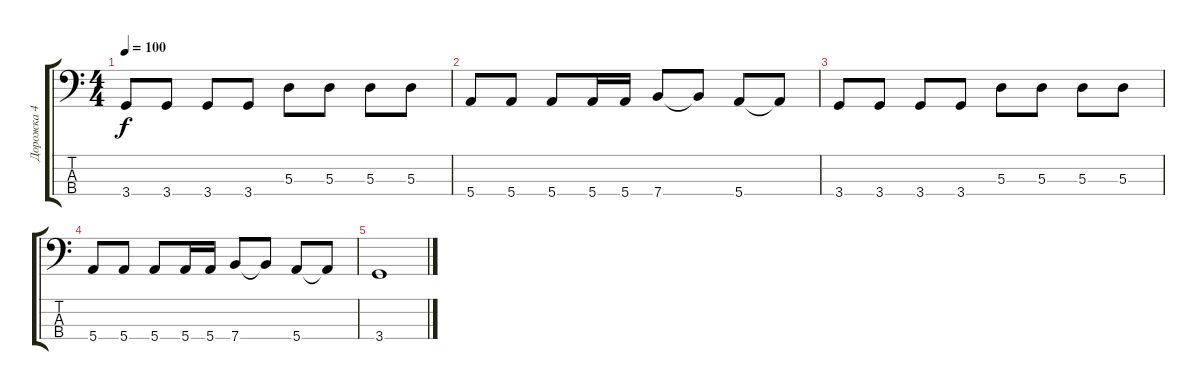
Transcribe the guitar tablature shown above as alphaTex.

\track ("Дорожка 4" "Дорожка 4") {instrument electricbassfinger}
\staff {score tabs}
\tuning (G2 D2 A1 E1) {hide}
\ts (4 4)
\tempo 100
\clef f4
\ks c
3.4.8{dy f} 3.4.8 3.4.8 3.4.8 5.3.8 5.3.8 5.3.8 5.3.8 |
5.4.8 5.4.8 5.4.8 5.4.16 5.4.16 7.4.8 7.4{t}.8 5.4.8 5.4{t}.8 |
3.4.8 3.4.8 3.4.8 3.4.8 5.3.8 5.3.8 5.3.8 5.3.8 |
5.4.8 5.4.8 5.4.8 5.4.16 5.4.16 7.4.8 7.4{t}.8 5.4.8 5.4{t}.8 |
3.4.1
